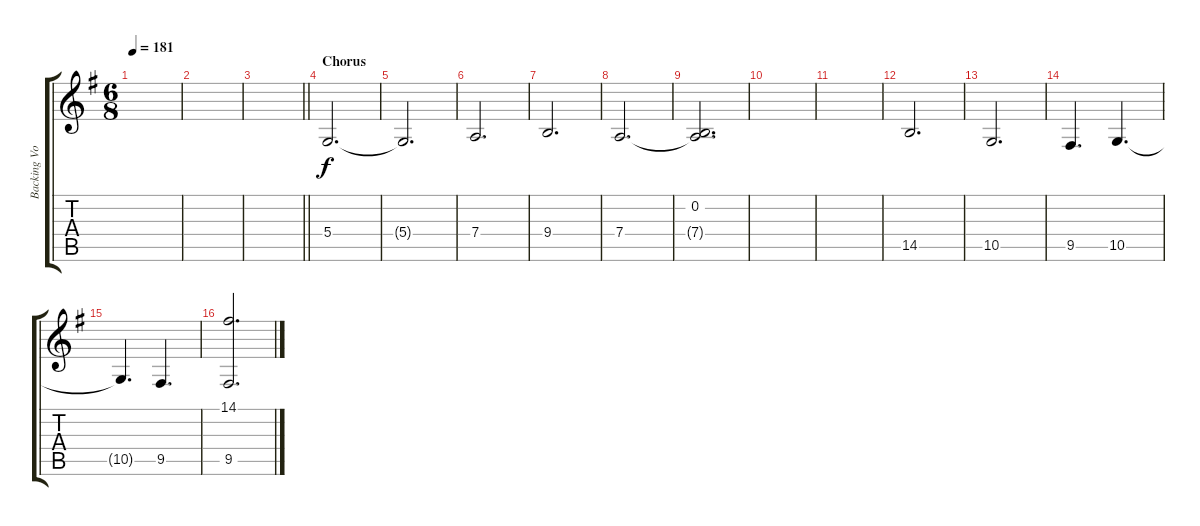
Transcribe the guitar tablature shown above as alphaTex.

\track ("Backing Vocals" "Backing Vo") {instrument clarinet}
\staff {score tabs}
\tuning (E4 B3 G3 D3 A2 E2) {hide}
\ts (6 8)
\tempo 181
\clef g2
\ks eminor
|
|
\barLineRight lightlight
|
\section ("" "Chorus")
5.4.2{d volume 13} |
5.4{t}.2{d} |
7.4.2{d} |
9.4.2{d} |
7.4.2{d} |
(0.2 7.4{t}).2{d} |
|
|
14.5.2{d} |
10.5.2{d} |
9.5.4{d} 10.5.4{d} |
10.5{t}.4{d} 9.5.4{d} |
(14.1 9.5).2{d}
